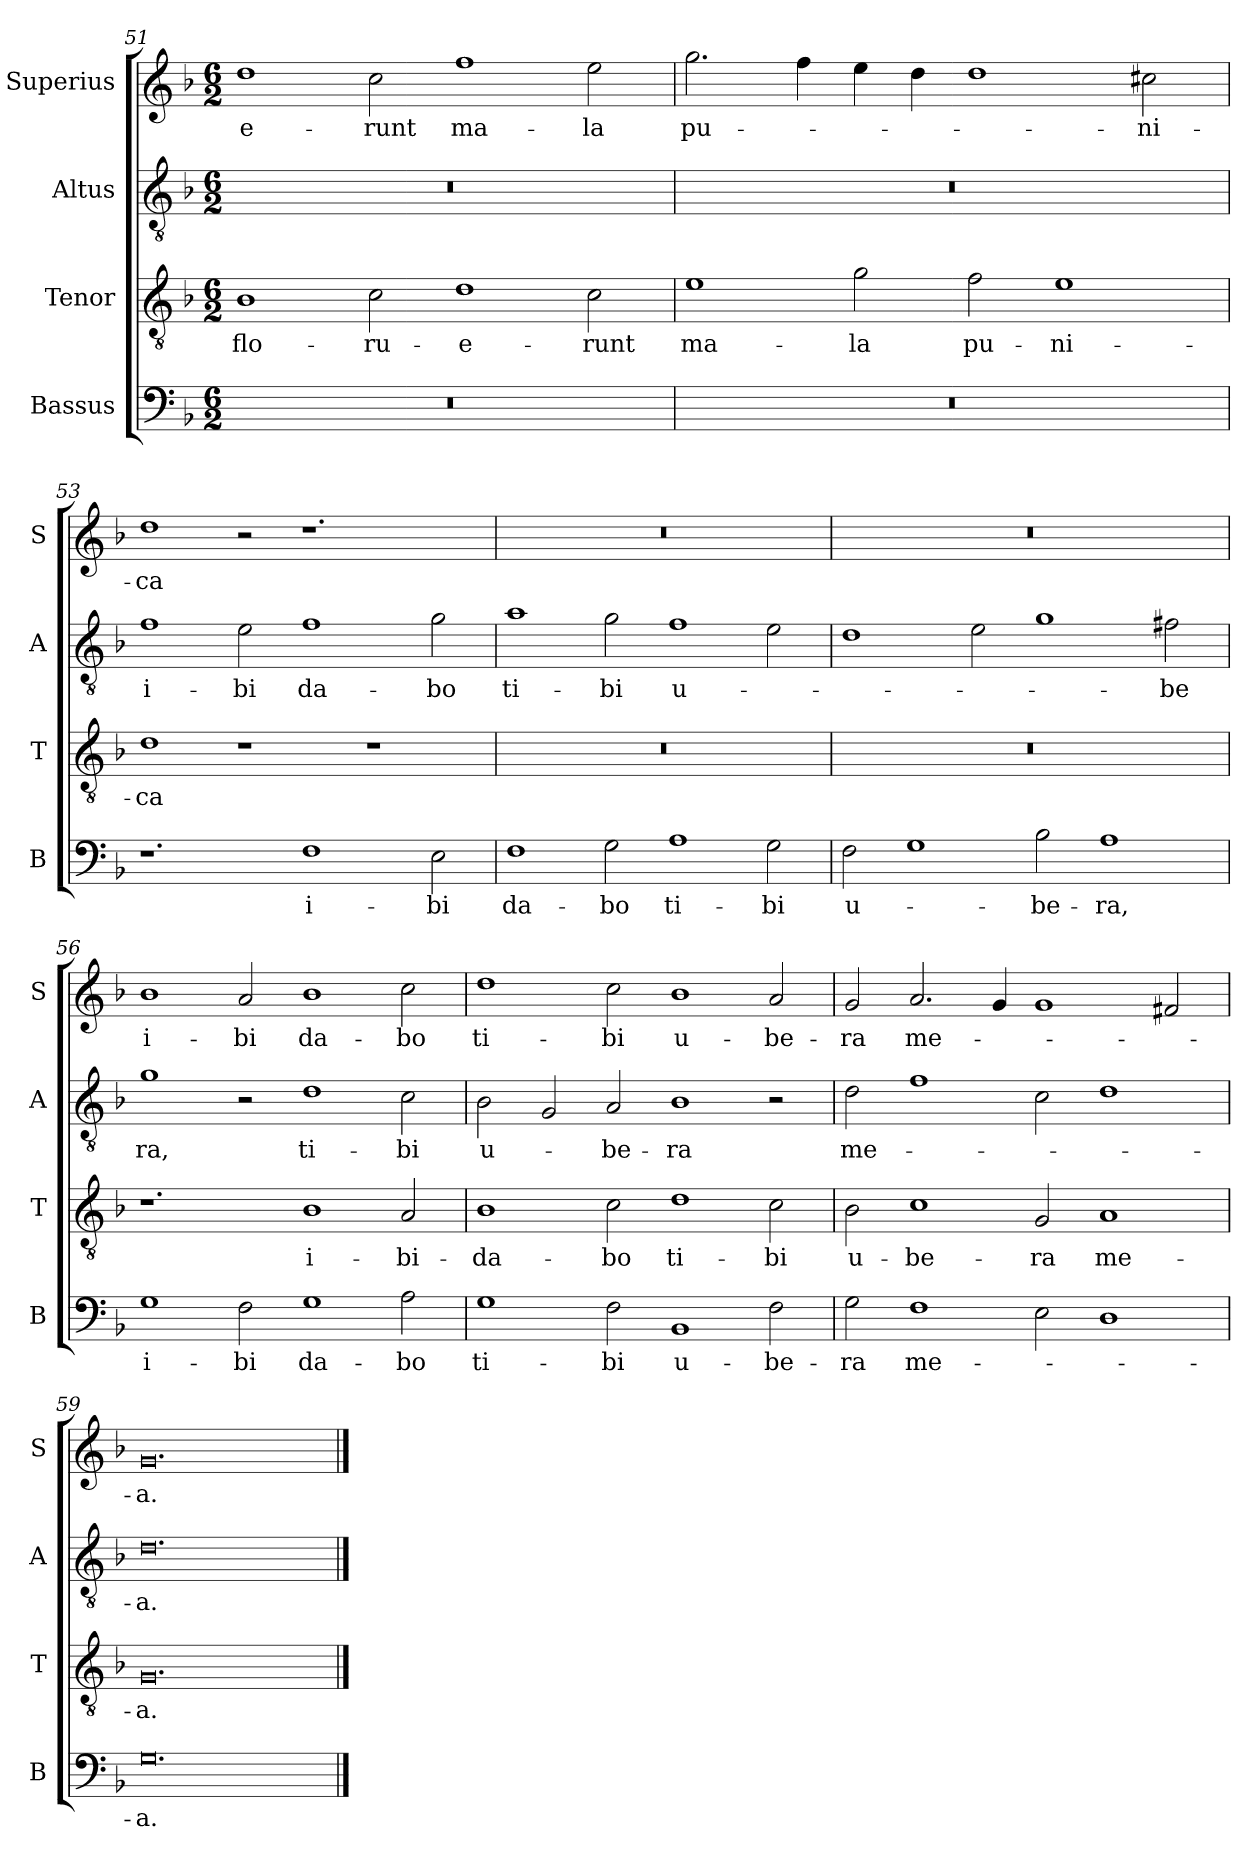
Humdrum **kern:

**kern	**text	**kern	**text	**kern	**text	**kern	**text
*part4	*part4	*part3	*part3	*part2	*part2	*part1	*part1
*staff4	*staff4	*staff3	*staff3	*staff2	*staff2	*staff1	*staff1
*I"Bassus	*	*I"Tenor	*	*I"Altus	*	*I"Superius	*
*I'B	*	*I'T	*	*I'A	*	*I'S	*
*clefF4	*	*clefGv2	*	*clefGv2	*	*clefG2	*
*k[b-]	*	*k[b-]	*	*k[b-]	*	*k[b-]	*
*M6/2	*	*M6/2	*	*M6/2	*	*M6/2	*
=51	=51	=51	=51	=51	=51	=51	=51
0.r	.	1B-	flo-	0.r	.	1dd	-e-
.	.	2c\	-ru-	.	.	2cc\	-runt
.	.	1d	-e-	.	.	1ff	ma-
.	.	2c\	-runt	.	.	2ee\	-la
=52	=52	=52	=52	=52	=52	=52	=52
0.r	.	1e	ma-	0.r	.	2.gg\	pu-
.	.	.	.	.	.	4ff\	.
.	.	2g\	-la	.	.	4ee\	.
.	.	.	.	.	.	4dd\	.
.	.	2f\	pu-	.	.	1dd	.
.	.	1e	-ni-	.	.	.	.
.	.	.	.	.	.	2cc#X\	-ni-
=53	=53	=53	=53	=53	=53	=53	=53
1.r	.	1d	-ca	1f	i-	1dd	-ca
.	.	1r	.	2e\	-bi	2r	.
1F	i-	.	.	1f	da-	1.r	.
.	.	1r	.	.	.	.	.
2E\	-bi	.	.	2g\	-bo	.	.
=54	=54	=54	=54	=54	=54	=54	=54
1F	da-	0.r	.	1a	ti-	0.r	.
2G\	-bo	.	.	2g\	-bi	.	.
1A	ti-	.	.	1f	u-	.	.
2G\	-bi	.	.	2e\	.	.	.
=55	=55	=55	=55	=55	=55	=55	=55
2F\	u-	0.r	.	1d	.	0.r	.
1G	.	.	.	.	.	.	.
.	.	.	.	2e\	.	.	.
2B-\	-be-	.	.	1g	.	.	.
1A	-ra,	.	.	.	.	.	.
.	.	.	.	2f#X\	-be	.	.
=56	=56	=56	=56	=56	=56	=56	=56
1G	i-	1.r	.	1g	ra,	1b-	i-
2F\	-bi	.	.	2r	.	2a/	-bi
1G	da-	1B-	i-	1d	ti-	1b-	da-
2A\	-bo	2A/	-bi-	2c\	-bi	2cc\	-bo
=57	=57	=57	=57	=57	=57	=57	=57
1G	ti-	1B-	-da-	2B-\	u-	1dd	ti-
.	.	.	.	2G/	.	.	.
2F\	-bi	2c\	-bo	2A/	-be-	2cc\	-bi
1BB-	u-	1d	ti-	1B-	-ra	1b-	u-
2F\	-be-	2c\	-bi	2r	.	2a/	-be-
=58	=58	=58	=58	=58	=58	=58	=58
2G\	-ra	2B-\	u-	2d\	me-	2g/	-ra
1F	me-	1c	-be-	1f	.	2.a/	me-
.	.	.	.	.	.	4g/	.
2E\	.	2G/	-ra	2c\	.	1g	.
1D	.	1A	me-	1d	.	.	.
.	.	.	.	.	.	2f#X/	.
=59	=59	=59	=59	=59	=59	=59	=59
0.G	-a.	0.G	-a.	0.d	-a.	0.g	-a.
==	==	==	==	==	==	==	==
*-	*-	*-	*-	*-	*-	*-	*-
